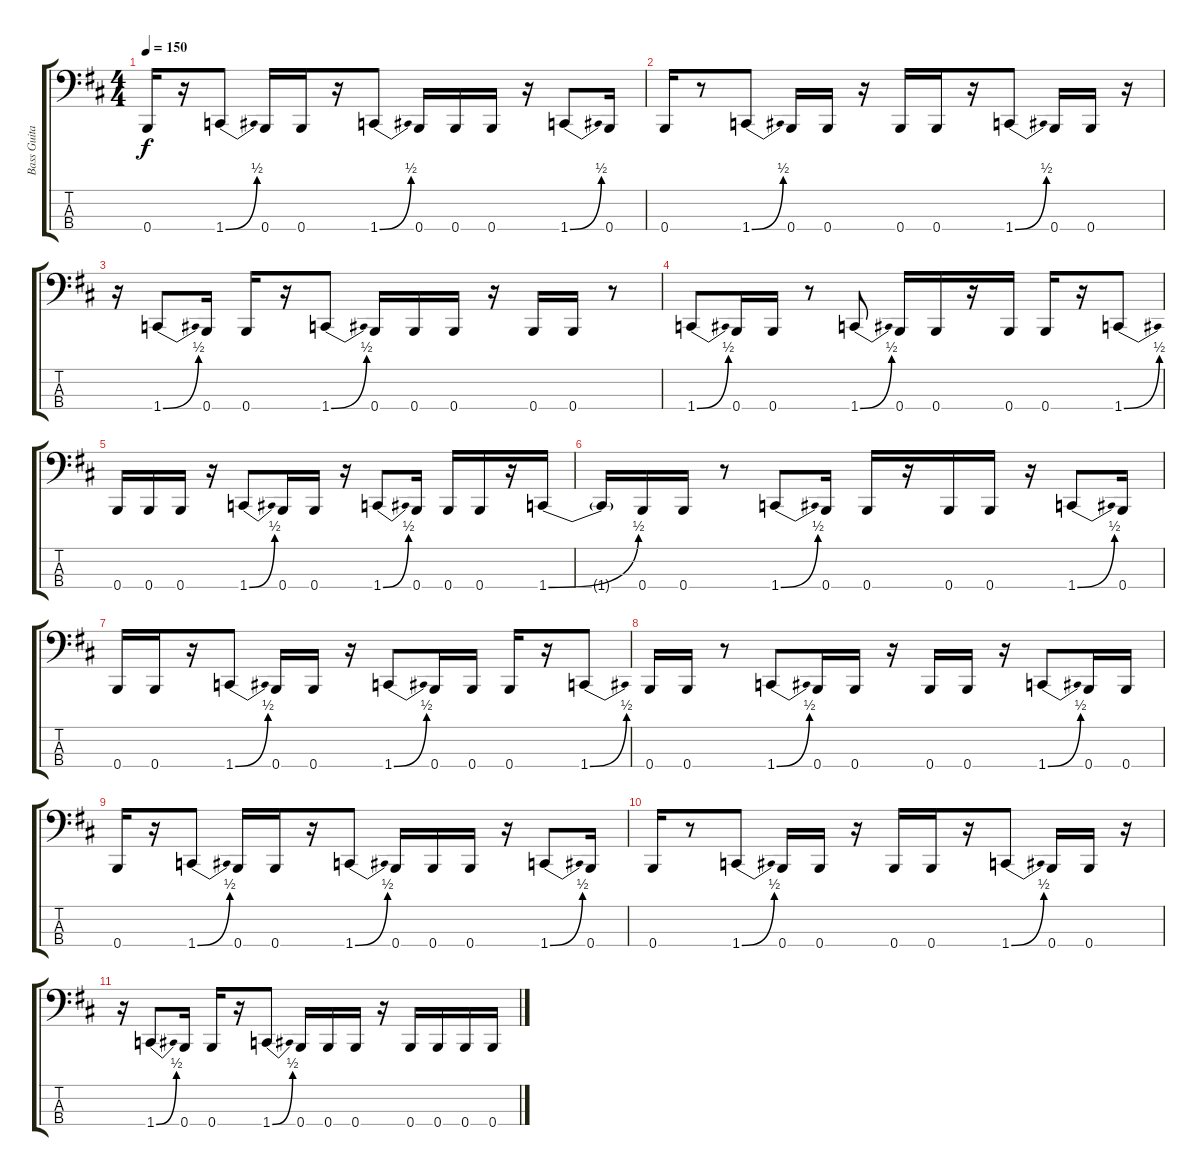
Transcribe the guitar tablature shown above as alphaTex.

\track ("Bass Guitar" "Bass Guita") {instrument electricbasspick}
\staff {score tabs}
\tuning (E2 B1 Gb1 B0) {hide}
\ts (4 4)
\tempo 150
\clef f4
\ks d
0.4.16{dy f} r.16 1.4{be (bend 0 0 60 2)}.8 0.4.16 0.4.16 r.16 1.4{be (bend 0 0 60 2)}.8 0.4.16 0.4.16 0.4.16 r.16 1.4{be (bend 0 0 60 2)}.8 0.4.16 |
0.4.16 r.8 1.4{be (bend 0 0 60 2)}.8 0.4.16 0.4.16 r.16 0.4.16 0.4.16 r.16 1.4{be (bend 0 0 60 2)}.8 0.4.16 0.4.16 r.16 |
r.16 1.4{be (bend 0 0 60 2)}.8 0.4.16 0.4.16 r.16 1.4{be (bend 0 0 60 2)}.8 0.4.16 0.4.16 0.4.16 r.16 0.4.16 0.4.16 r.8 |
1.4{be (bend 0 0 60 2)}.8 0.4.16 0.4.16 r.8 1.4{be (bend 0 0 60 2)}.8 0.4.16 0.4.16 r.16 0.4.16 0.4.16 r.16 1.4{be (bend 0 0 60 2)}.8 |
0.4.16 0.4.16 0.4.16 r.16 1.4{be (bend 0 0 60 2)}.8 0.4.16 0.4.16 r.16 1.4{be (bend 0 0 60 2)}.8 0.4.16 0.4.16 0.4.16 r.16 1.4{be (bend 0 0 60 2)}.16 |
1.4{t}.16 0.4.16 0.4.16 r.8 1.4{be (bend 0 0 60 2)}.8 0.4.16 0.4.16 r.16 0.4.16 0.4.16 r.16 1.4{be (bend 0 0 60 2)}.8 0.4.16 |
0.4.16 0.4.16 r.16 1.4{be (bend 0 0 60 2)}.8 0.4.16 0.4.16 r.16 1.4{be (bend 0 0 60 2)}.8 0.4.16 0.4.16 0.4.16 r.16 1.4{be (bend 0 0 60 2)}.8 |
0.4.16 0.4.16 r.8 1.4{be (bend 0 0 60 2)}.8 0.4.16 0.4.16 r.16 0.4.16 0.4.16 r.16 1.4{be (bend 0 0 60 2)}.8 0.4.16 0.4.16 |
0.4.16 r.16 1.4{be (bend 0 0 60 2)}.8 0.4.16 0.4.16 r.16 1.4{be (bend 0 0 60 2)}.8 0.4.16 0.4.16 0.4.16 r.16 1.4{be (bend 0 0 60 2)}.8 0.4.16 |
0.4.16 r.8 1.4{be (bend 0 0 60 2)}.8 0.4.16 0.4.16 r.16 0.4.16 0.4.16 r.16 1.4{be (bend 0 0 60 2)}.8 0.4.16 0.4.16 r.16 |
r.16 1.4{be (bend 0 0 60 2)}.8 0.4.16 0.4.16 r.16 1.4{be (bend 0 0 60 2)}.8 0.4.16 0.4.16 0.4.16 r.16 0.4.16 0.4.16 0.4.16 0.4.16
